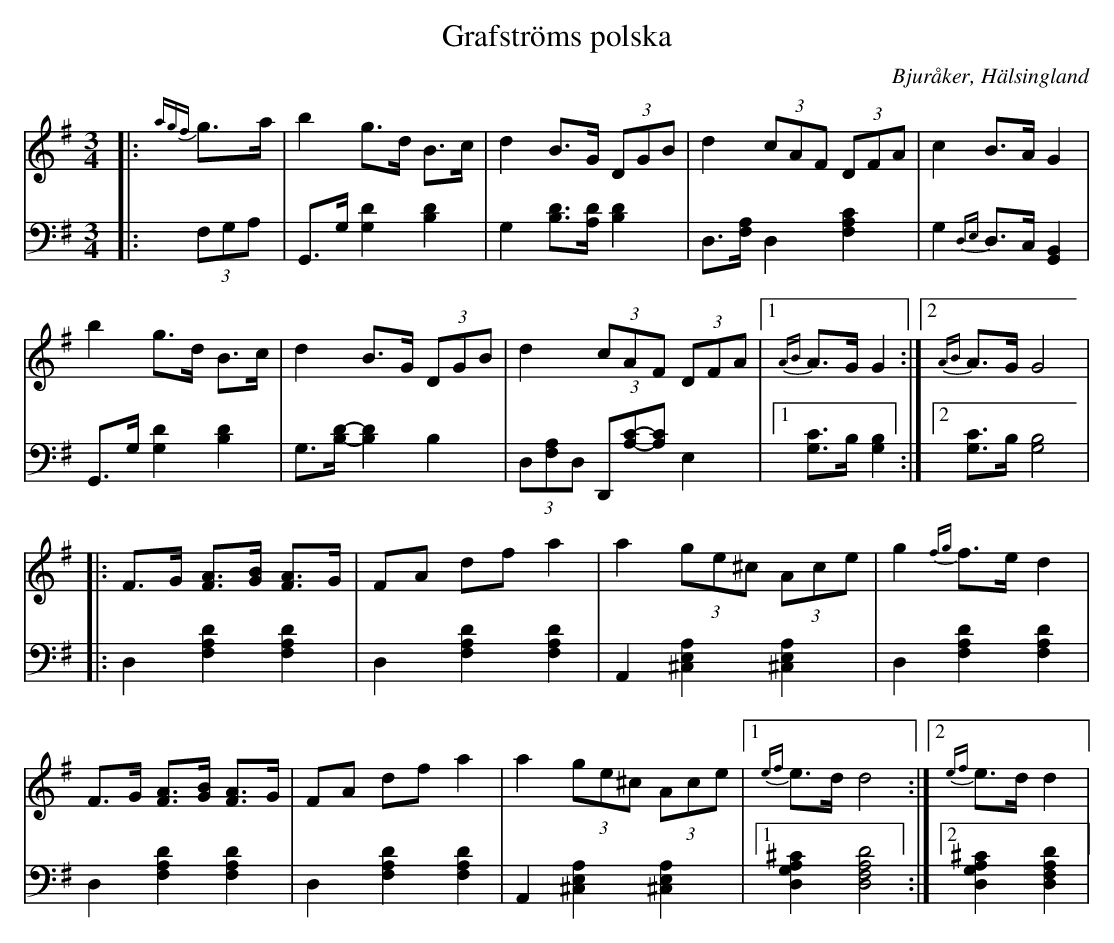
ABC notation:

X:1
T: Grafströms polska
O: Bjuråker, Hälsingland
M: 3/4
L: 1/8
K: G
V:1
V:2
V: 1
|:{agf}g>a|b2 g>d B>c|d2 B>G (3DGB|d2 (3cAF (3DFA|c2 B>A G2|
b2 g>d B>c|d2 B>G (3DGB|d2 (3cAF (3DFA|1 {AB}A>G G2:|2 {AB}A>G G4|
|:F>G [FA]>[GB] [FA]>G |FA df a2 |a2 (3ge^c (3Ace |g2 {fg}f>e d2 |
F>G [FA]>[GB] [FA]>G |FA df a2 |a2 (3ge^c (3Ace |1 {ef}e>d d4:|2 {ef}e>d d2|
V:2 clef=bass
|:(3F,G,A, | G,,>G, [G,2D2] [B,2D2]|G,2 [B,D]>[A,D] [B,D]2|D,>[F,A,] D,2 [F,2A,2C2]| G,2 {D,E,}D,>C, [G,,2B,,2]|
 G,,>G, [G,2D2] [B,2D2]|G,>[B,D]-[B,2D2] B,2|(3D,[F,A,]D, (3D,,[A,C]-[A,C] E,2|1 [G,C]>B, [G,2B,2]:|2 [G,C]>B, [G,4B,4]|
|:D,2 [F,2A,2D2] [F,2A,2D2]|D,2 [F,2A,2D2] [F,2A,2D2]| A,,2 [^C,2E,2A,2] [^C,2E,2A,2]|D,2 [F,2A,2D2] [F,2A,2D2] |
D,2 [F,2A,2D2] [F,2A,2D2] | D,2 [F,2A,2D2] [F,2A,2D2] | A,,2 [^C,2E,2A,2] [^C,2E,2A,2]|1 [D,2G,2A,2^C2] [D,4F,4A,4D4]:|2 [D,2G,2A,2^C2] [D,2F,2A,2D2]|
